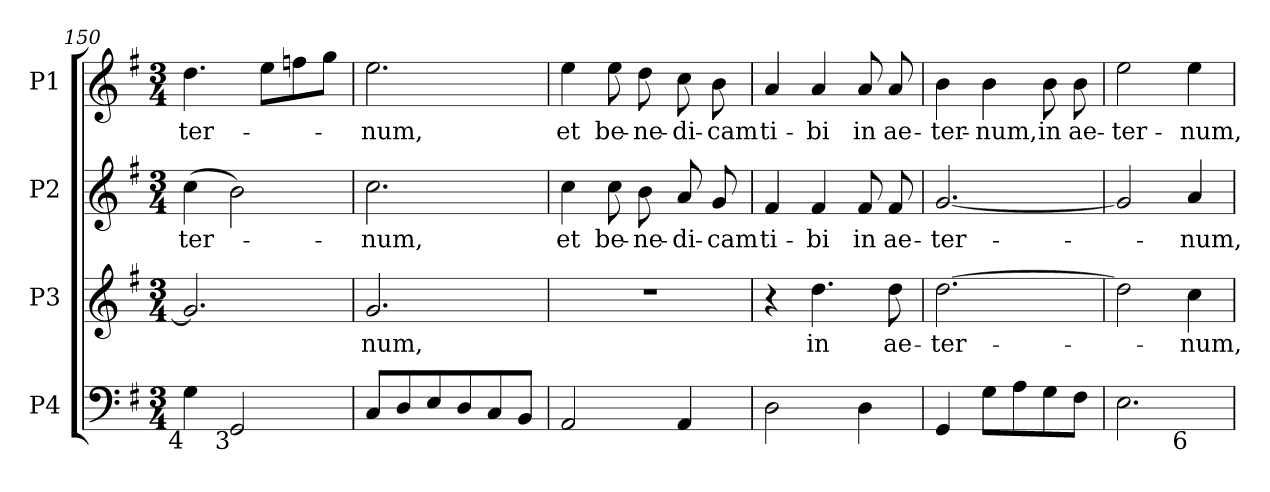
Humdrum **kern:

**kern	**kern	**text	**kern	**text	**kern	**text
*part4	*part3	*part3	*part2	*part2	*part1	*part1
*staff4	*staff3	*staff3	*staff2	*staff2	*staff1	*staff1
*I"P4	*I"P3	*	*I"P2	*	*I"P1	*
*clefF4	*clefG2	*	*clefG2	*	*clefG2	*
*k[f#]	*k[f#]	*	*k[f#]	*	*k[f#]	*
*G:	*G:	*	*G:	*	*G:	*
*M3/4	*M3/4	*	*M3/4	*	*M3/4	*
=150	=150	=150	=150	=150	=150	=150
!	!	!	!	!LO:LY:b:color=#000000	!	!
!LO:TX:b:rj:t=4	!	!	!	!	!	!
!	!	!	!	!	!	!LO:LY:b:color=#000000
4Gi\	2.gi/]	.	(4cci\	-ter-	4.ddi\	-ter-
!LO:TX:b:rj:t=3	!	!	!	!	!	!
2GGi/	.	.	2bi\)	.	.	.
.	.	.	.	.	8eei\L	.
.	.	.	.	.	8ffni\	.
.	.	.	.	.	8ggi\J	.
!!LO:PB:g=z
=151	=151	=151	=151	=151	=151	=151
!	!	!LO:LY:b:color=#000000	!	!	!	!
!	!	!	!	!LO:LY:b:color=#000000	!	!
!	!	!	!	!	!	!LO:LY:b:color=#000000
8Ci/L	2.gi/	-num,	2.cci\	-num,	2.eei\	-num,
8Di/	.	.	.	.	.	.
8Ei/	.	.	.	.	.	.
8Di/	.	.	.	.	.	.
8Ci/	.	.	.	.	.	.
8BBi/J	.	.	.	.	.	.
=152	=152	=152	=152	=152	=152	=152
!	!LO:N:vis=1	!	!	!	!	!
!	!	!	!	!LO:LY:b:color=#000000	!	!
!	!	!	!	!	!	!LO:LY:b:color=#000000
2AAi/	2.r	.	4cci\	et	4eei\	et
!	!	!	!	!LO:LY:b:color=#000000	!	!
!	!	!	!	!	!	!LO:LY:b:color=#000000
.	.	.	8cci\	be-	8eei\	be-
!	!	!	!	!LO:LY:b:color=#000000	!	!
!	!	!	!	!	!	!LO:LY:b:color=#000000
.	.	.	8bi\	-ne-	8ddi\	-ne-
!	!	!	!	!LO:LY:b:color=#000000	!	!
!	!	!	!	!	!	!LO:LY:b:color=#000000
4AAi/	.	.	8ai/	-di-	8cci\	-di-
!	!	!	!	!LO:LY:b:color=#000000	!	!
!	!	!	!	!	!	!LO:LY:b:color=#000000
.	.	.	8gi/	-cam	8bi\	-cam
=153	=153	=153	=153	=153	=153	=153
!	!	!	!	!LO:LY:b:color=#000000	!	!
!	!	!	!	!	!	!LO:LY:b:color=#000000
2Di\	4r	.	4f#i/	ti-	4ai/	ti-
!	!	!LO:LY:b:color=#000000	!	!	!	!
!	!	!	!	!LO:LY:b:color=#000000	!	!
!	!	!	!	!	!	!LO:LY:b:color=#000000
.	4.ddi\	in	4f#i/	-bi	4ai/	-bi
!	!	!	!	!LO:LY:b:color=#000000	!	!
!	!	!	!	!	!	!LO:LY:b:color=#000000
4Di\	.	.	8f#i/	in	8ai/	in
!	!	!LO:LY:b:color=#000000	!	!	!	!
!	!	!	!	!LO:LY:b:color=#000000	!	!
!	!	!	!	!	!	!LO:LY:b:color=#000000
.	8ddi\	ae-	8f#i/	ae-	8ai/	ae-
=154	=154	=154	=154	=154	=154	=154
!	!	!LO:LY:b:color=#000000	!	!	!	!
!	!	!	!	!LO:LY:b:color=#000000	!	!
!	!	!	!	!	!	!LO:LY:b:color=#000000
4GGi/	[2.ddi\	-ter-	[2.gi/	-ter-	4bi\	-ter-
!	!	!	!	!	!	!LO:LY:b:color=#000000
8Gi\L	.	.	.	.	4bi\	-num,
8Ai\	.	.	.	.	.	.
!	!	!	!	!	!	!LO:LY:b:color=#000000
8Gi\	.	.	.	.	8bi\	in
!	!	!	!	!	!	!LO:LY:b:color=#000000
8F#i\J	.	.	.	.	8bi\	ae-
=155	=155	=155	=155	=155	=155	=155
!LO:TX:b:rj:t=7	!	!	!	!	!	!
!	!	!	!	!	!	!LO:LY:b:color=#000000
*^	*	*	*	*	*	*
2.Ei\	2ryy	2ddi\]	.	2gi/]	.	2eei\	-ter-
!	!	!	!LO:LY:b:color=#000000	!	!	!	!
!	!	!	!	!	!LO:LY:b:color=#000000	!	!
!	!LO:TX:b:rj:t=6	!	!	!	!	!	!
!	!	!	!	!	!	!	!LO:LY:b:color=#000000
.	4ryy	4cci\	-num,	4ai/	-num,	4eei\	-num,
*v	*v	*	*	*	*	*	*
=	=	=	=	=	=	=
*-	*-	*-	*-	*-	*-	*-
